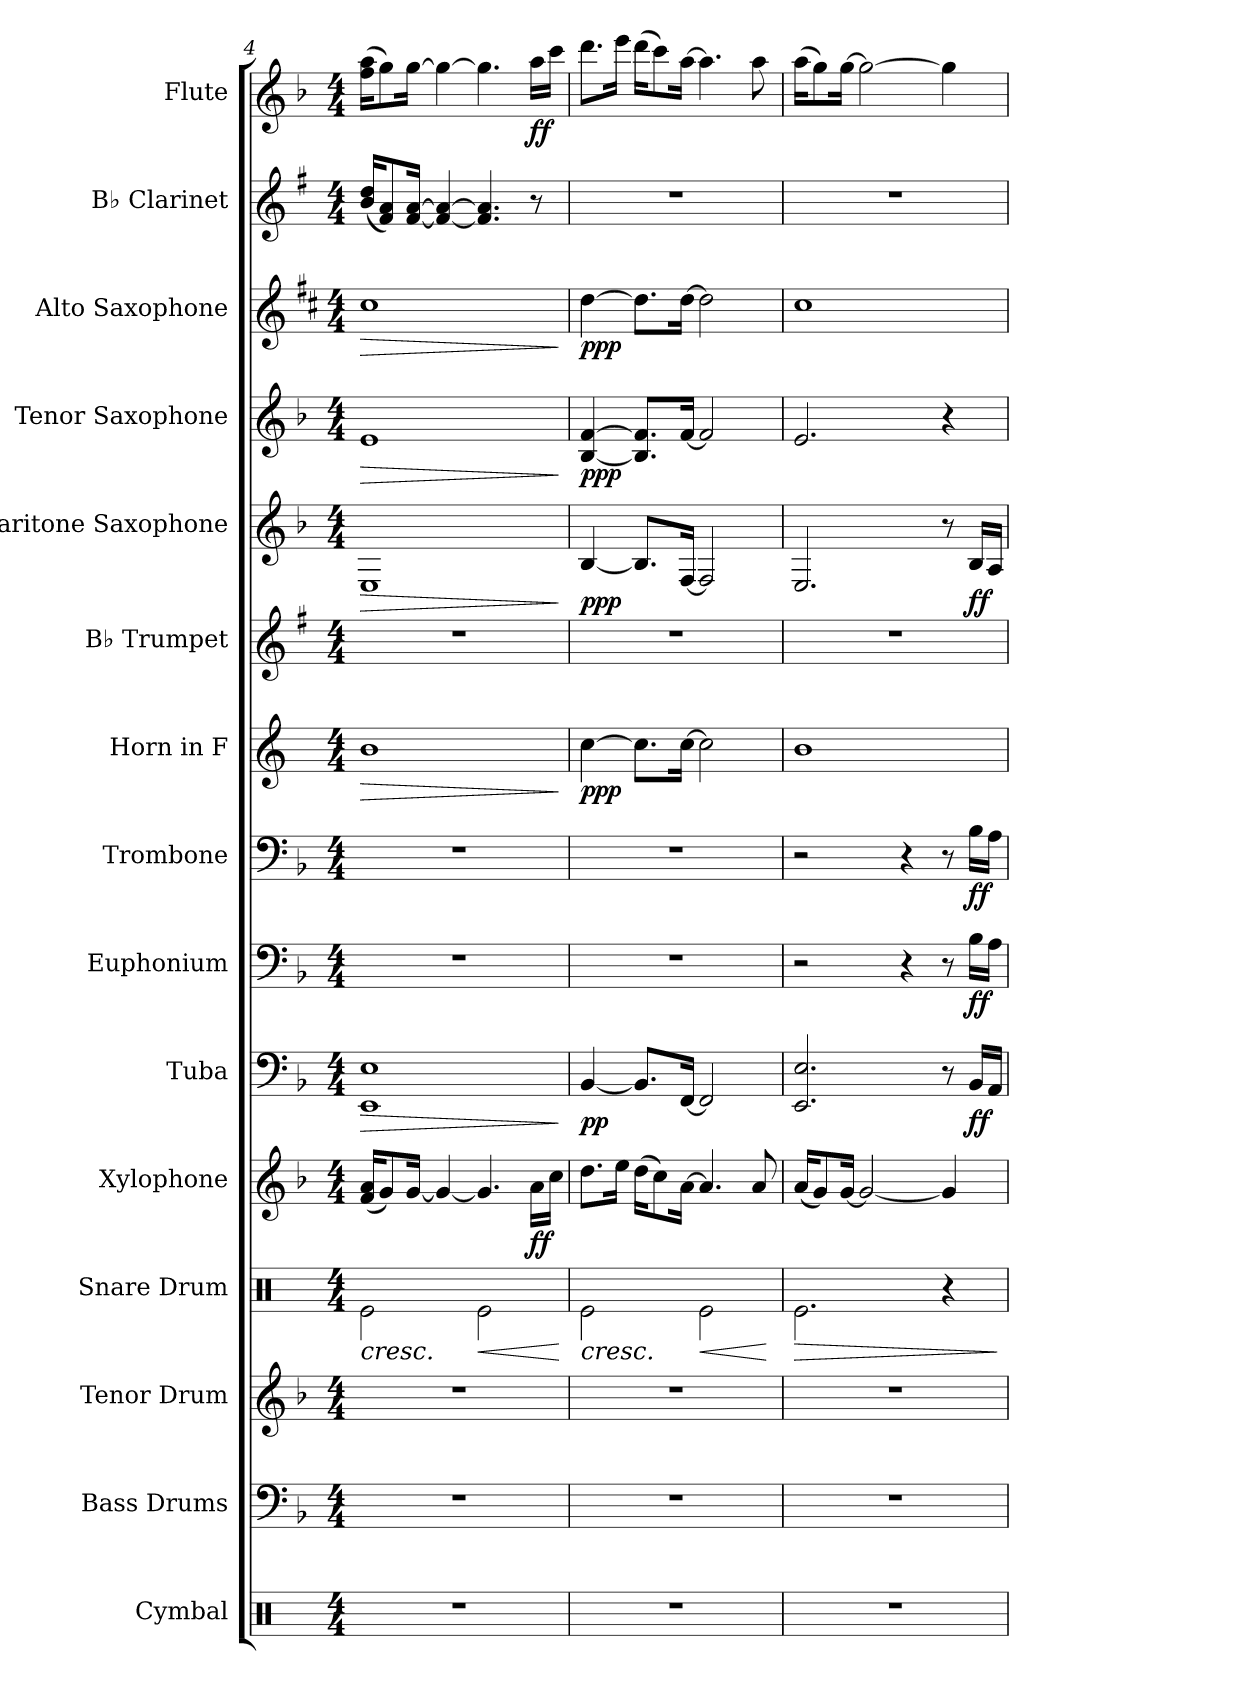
**kern	**kern	**kern	**kern	**dynam	**kern	**dynam	**kern	**dynam	**kern	**dynam	**kern	**dynam	**kern	**dynam	**kern	**kern	**dynam	**kern	**dynam	**kern	**dynam	**kern	**kern	**dynam
*part15	*part14	*part13	*part12	*part12	*part11	*part11	*part10	*part10	*part9	*part9	*part8	*part8	*part7	*part7	*part6	*part5	*part5	*part4	*part4	*part3	*part3	*part2	*part1	*part1
*staff15	*staff14	*staff13	*staff12	*staff12	*staff11	*staff11	*staff10	*staff10	*staff9	*staff9	*staff8	*staff8	*staff7	*staff7	*staff6	*staff5	*staff5	*staff4	*staff4	*staff3	*staff3	*staff2	*staff1	*staff1
*I"Cymbal	*I"Bass Drums	*I"Tenor Drum	*I"Snare Drum	*	*I"Xylophone	*	*I"Tuba	*	*I"Euphonium	*	*I"Trombone	*	*I"Horn in F	*	*I"B♭ Trumpet	*I"Baritone Saxophone	*	*I"Tenor Saxophone	*	*I"Alto Saxophone	*	*I"B♭ Clarinet	*I"Flute	*
*I'CY	*I'BD	*I'T.D.	*I'SD	*	*I'Xyl.	*	*I'Tba.	*	*I'Euph.	*	*I'Trb.	*	*	*	*I'B♭ Tpt.	*I'Bar. Sax.	*	*I'T. Sax.	*	*I'A. Sax.	*	*I'B♭ Cl.	*I'Fl.	*
*clefX	*clefF4	*clefG2	*clefX	*	*clefG2	*	*clefF4	*	*clefF4	*	*clefF4	*	*clefG2	*	*clefG2	*clefG2	*	*clefG2	*	*clefG2	*	*clefG2	*clefG2	*
*	*	*	*	*	*ITrd-7c-12	*	*	*	*	*	*	*	*ITrd4c7	*	*ITrd1c2	*ITrd12c21	*	*ITrd8c14	*	*ITrd5c9	*	*ITrd1c2	*	*
*k[]	*k[b-]	*k[b-]	*k[]	*	*k[b-]	*	*k[b-]	*	*k[b-]	*	*k[b-]	*	*k[b-]	*	*k[b-]	*k[b-]	*	*k[b-]	*	*k[b-]	*	*k[b-]	*k[b-]	*
*M4/4	*M4/4	*M4/4	*M4/4	*	*M4/4	*	*M4/4	*	*M4/4	*	*M4/4	*	*M4/4	*	*M4/4	*M4/4	*	*M4/4	*	*M4/4	*	*M4/4	*M4/4	*
=4	=4	=4	=4	=4	=4	=4	=4	=4	=4	=4	=4	=4	=4	=4	=4	=4	=4	=4	=4	=4	=4	=4	=4	=4
!	!	!	!	!LO:HP:b	!	!	!	!LO:HP:b	!	!	!	!	!	!LO:HP:b	!	!	!LO:HP:b	!	!LO:HP:b	!	!LO:HP:b	!	!	!
1r	1r	1r	2Re\	<	(16ff/ 16aa/KL	.	1EE 1E	>	1r	.	1r	.	1e	>	1r	1EE	>	1E	>	1e	>	(16a/ 16cc/KL	(16ff\ 16aa\KL	.
.	.	.	.	.	8gg/)	.	.	.	.	.	.	.	.	.	.	.	.	.	.	.	.	8e/ 8g/)	8gg\)	.
.	.	.	.	.	[16gg/Jk	.	.	.	.	.	.	.	.	.	.	.	.	.	.	.	.	[16e/ [16g/Jk	[16gg\Jk	.
.	.	.	.	.	4gg/_	.	.	.	.	.	.	.	.	.	.	.	.	.	.	.	.	4e/_ 4g/_	4gg\_	.
!	!	!	!	!LO:HP:b	!	!	!	!	!	!	!	!	!	!	!	!	!	!	!	!	!	!	!	!
.	.	.	2Re\	<	4.gg/]	.	.	.	.	.	.	.	.	.	.	.	.	.	.	.	.	4.e/] 4.g/]	4.gg\]	.
!	!	!	!	!	!	!LO:DY:b	!	!	!	!	!	!	!	!	!	!	!	!	!	!	!	!	!	!LO:DY:b
.	.	.	.	.	16aa\LL	ff	.	.	.	.	.	.	.	.	.	.	.	.	.	.	.	8r	16aa\LL	ff
.	.	.	.	.	16ccc\JJ	.	.	.	.	.	.	.	.	.	.	.	.	.	.	.	.	.	16ccc\JJ	.
.	.	.	.	[ [	.	.	.	]	.	.	.	.	.	]	.	.	]	.	]	.	]	.	.	.
=5	=5	=5	=5	=5	=5	=5	=5	=5	=5	=5	=5	=5	=5	=5	=5	=5	=5	=5	=5	=5	=5	=5	=5	=5
!	!	!	!	!LO:HP:b	!	!	!	!LO:DY:b	!	!	!	!	!	!LO:DY:b	!	!	!LO:DY:b	!	!LO:DY:b	!	!LO:DY:b	!	!	!
1r	1r	1r	2Re\	<	8.ddd\L	.	[4BB-/	pp	1r	.	1r	.	[4f\	ppp	1r	[4BB-/	ppp	[4BB-/ [4F/	ppp	[4f\	ppp	1r	8.ddd\L	.
.	.	.	.	.	16eee\Jk	.	.	.	.	.	.	.	.	.	.	.	.	.	.	.	.	.	16eee\Jk	.
.	.	.	.	.	(16ddd\KL	.	8.BB-/L]	.	.	.	.	.	8.f\L]	.	.	8.BB-/L]	.	8.BB-/] 8.F/]L	.	8.f\L]	.	.	(16ddd\KL	.
.	.	.	.	.	8ccc\)	.	.	.	.	.	.	.	.	.	.	.	.	.	.	.	.	.	8ccc\)	.
.	.	.	.	.	[16aa\Jk	.	[16FF/Jk	.	.	.	.	.	[16f\Jk	.	.	[16FF/Jk	.	[16F/Jk	.	[16f\Jk	.	.	[16aa\Jk	.
!	!	!	!	!LO:HP:b	!	!	!	!	!	!	!	!	!	!	!	!	!	!	!	!	!	!	!	!
.	.	.	2Re\	<	4.aa/]	.	2FF/]	.	.	.	.	.	2f\]	.	.	2FF/]	.	2F/]	.	2f\]	.	.	4.aa\]	.
.	.	.	.	.	8aa/	.	.	.	.	.	.	.	.	.	.	.	.	.	.	.	.	.	8aa\	.
.	.	.	.	[ [	.	.	.	.	.	.	.	.	.	.	.	.	.	.	.	.	.	.	.	.
=6	=6	=6	=6	=6	=6	=6	=6	=6	=6	=6	=6	=6	=6	=6	=6	=6	=6	=6	=6	=6	=6	=6	=6	=6
!	!	!	!	!LO:HP:b	!	!	!	!	!	!	!	!	!	!	!	!	!	!	!	!	!	!	!	!
1r	1r	1r	2.Re\	>	(16aa/KL	.	2.EE/ 2.E/	.	2r	.	2r	.	1e	.	1r	2.EE/	.	2.E/	.	1e	.	1r	(16aa\KL	.
.	.	.	.	.	8gg/)	.	.	.	.	.	.	.	.	.	.	.	.	.	.	.	.	.	8gg\)	.
.	.	.	.	.	[16gg/Jk	.	.	.	.	.	.	.	.	.	.	.	.	.	.	.	.	.	[16gg\Jk	.
.	.	.	.	.	2gg/_	.	.	.	.	.	.	.	.	.	.	.	.	.	.	.	.	.	2gg\_	.
.	.	.	.	.	.	.	.	.	4r	.	4r	.	.	.	.	.	.	.	.	.	.	.	.	.
.	.	.	4r	.	4gg/]	.	8r	.	8r	.	8r	.	.	.	.	8r	.	4r	.	.	.	.	4gg\]	.
!	!	!	!	!	!	!	!	!LO:DY:b	!	!LO:DY:b	!	!LO:DY:b	!	!	!	!	!LO:DY:b	!	!	!	!	!	!	!
.	.	.	.	.	.	.	16BB-/LL	ff	16B-\LL	ff	16B-\LL	ff	.	.	.	16BB-/LL	ff	.	.	.	.	.	.	.
.	.	.	.	.	.	.	16AA/JJ	.	16A\JJ	.	16A\JJ	.	.	.	.	16AA/JJ	.	.	.	.	.	.	.	.
.	.	.	.	]	.	.	.	.	.	.	.	.	.	.	.	.	.	.	.	.	.	.	.	.
=	=	=	=	=	=	=	=	=	=	=	=	=	=	=	=	=	=	=	=	=	=	=	=	=
*-	*-	*-	*-	*-	*-	*-	*-	*-	*-	*-	*-	*-	*-	*-	*-	*-	*-	*-	*-	*-	*-	*-	*-	*-
